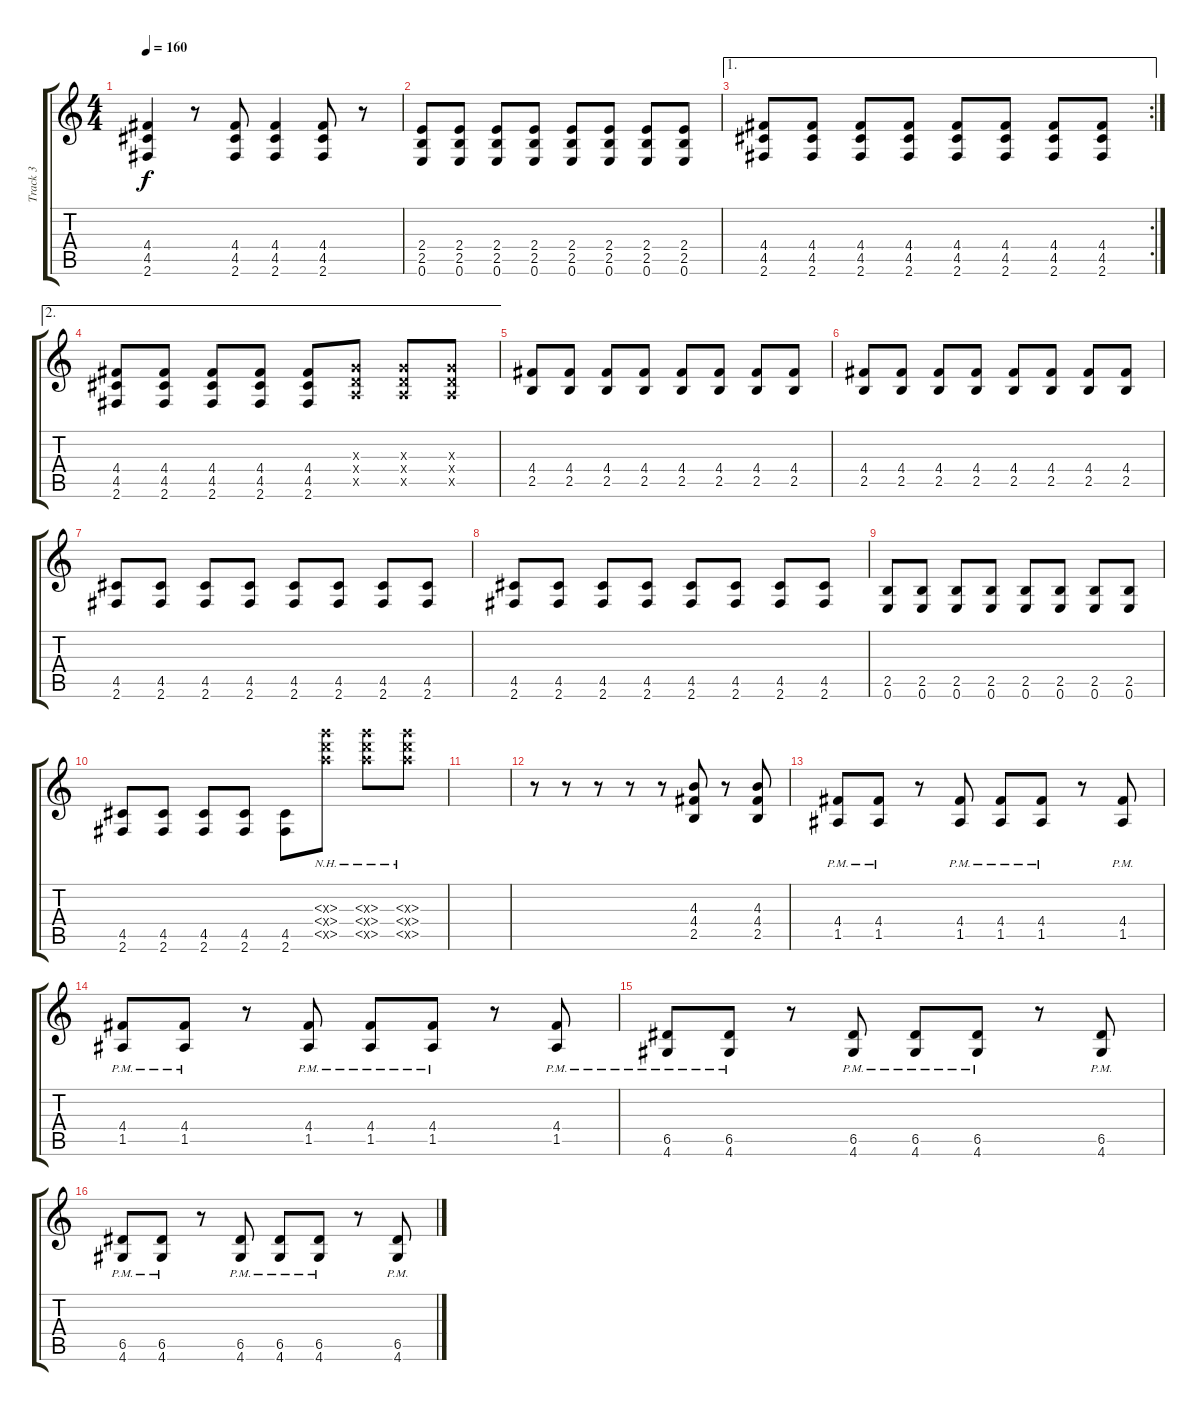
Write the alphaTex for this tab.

\track ("Track 3" "Track 3") {instrument overdrivenguitar}
\staff {score tabs}
\tuning (E4 B3 G3 D3 A2 E2) {hide}
\ts (4 4)
\tempo 160
\clef g2
\ks c
(4.4 4.5 2.6).4{dy f} r.8 (4.4 4.5 2.6).8 (4.4 4.5 2.6).4 (4.4 4.5 2.6).8 r.8 |
(2.4 2.5 0.6).8 (2.4 2.5 0.6).8 (2.4 2.5 0.6).8 (2.4 2.5 0.6).8 (2.4 2.5 0.6).8 (2.4 2.5 0.6).8 (2.4 2.5 0.6).8 (2.4 2.5 0.6).8 |
\ae 1
\rc 2
(4.4 4.5 2.6).8 (4.4 4.5 2.6).8 (4.4 4.5 2.6).8 (4.4 4.5 2.6).8 (4.4 4.5 2.6).8 (4.4 4.5 2.6).8 (4.4 4.5 2.6).8 (4.4 4.5 2.6).8 |
\ae 2
(4.4 4.5 2.6).8 (4.4 4.5 2.6).8 (4.4 4.5 2.6).8 (4.4 4.5 2.6).8 (4.4 4.5 2.6).8 (0.3{x} 0.4{x} 0.5{x}).8 (0.3{x} 0.4{x} 0.5{x}).8 (0.3{x} 0.4{x} 0.5{x}).8 |
(4.4 2.5).8 (4.4 2.5).8 (4.4 2.5).8 (4.4 2.5).8 (4.4 2.5).8 (4.4 2.5).8 (4.4 2.5).8 (4.4 2.5).8 |
(4.4 2.5).8 (4.4 2.5).8 (4.4 2.5).8 (4.4 2.5).8 (4.4 2.5).8 (4.4 2.5).8 (4.4 2.5).8 (4.4 2.5).8 |
(4.5 2.6).8 (4.5 2.6).8 (4.5 2.6).8 (4.5 2.6).8 (4.5 2.6).8 (4.5 2.6).8 (4.5 2.6).8 (4.5 2.6).8 |
(4.5 2.6).8 (4.5 2.6).8 (4.5 2.6).8 (4.5 2.6).8 (4.5 2.6).8 (4.5 2.6).8 (4.5 2.6).8 (4.5 2.6).8 |
(2.5 0.6).8 (2.5 0.6).8 (2.5 0.6).8 (2.5 0.6).8 (2.5 0.6).8 (2.5 0.6).8 (2.5 0.6).8 (2.5 0.6).8 |
(4.5 2.6).8 (4.5 2.6).8 (4.5 2.6).8 (4.5 2.6).8 (4.5 2.6).8 (5.3{nh x} 5.4{nh x} 5.5{nh x}).8 (5.3{nh x} 5.4{nh x} 5.5{nh x}).8 (5.3{nh x} 5.4{nh x} 5.5{nh x}).8 |
|
r.8 r.8 r.8 r.8 r.8 (4.3 4.4 2.5).8 r.8 (4.3 4.4 2.5).8 |
(4.4{pm} 1.5{pm}).8 (4.4{pm} 1.5{pm}).8 r.8 (4.4{pm} 1.5{pm}).8 (4.4{pm} 1.5{pm}).8 (4.4{pm} 1.5{pm}).8 r.8 (4.4{pm} 1.5{pm}).8 |
(4.4{pm} 1.5{pm}).8 (4.4{pm} 1.5{pm}).8 r.8 (4.4{pm} 1.5{pm}).8 (4.4{pm} 1.5{pm}).8 (4.4{pm} 1.5{pm}).8 r.8 (4.4{pm} 1.5{pm}).8 |
(6.5{pm} 4.6{pm}).8 (6.5{pm} 4.6{pm}).8 r.8 (6.5{pm} 4.6{pm}).8 (6.5{pm} 4.6{pm}).8 (6.5{pm} 4.6{pm}).8 r.8 (6.5{pm} 4.6{pm}).8 |
(6.5{pm} 4.6{pm}).8 (6.5{pm} 4.6{pm}).8 r.8 (6.5{pm} 4.6{pm}).8 (6.5{pm} 4.6{pm}).8 (6.5{pm} 4.6{pm}).8 r.8 (6.5{pm} 4.6{pm}).8
